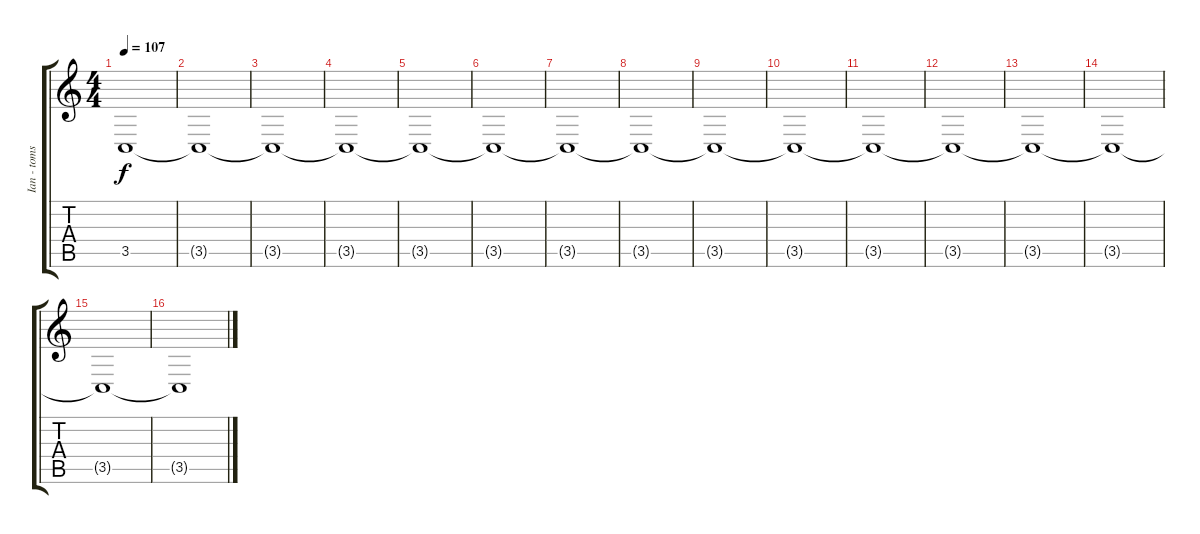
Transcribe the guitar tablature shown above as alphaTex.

\track ("Ian - toms" "Ian - toms") {instrument acousticgrandpiano}
\staff {score tabs}
\tuning (E4 B3 G3 D3 A2 E2) {hide}
\ts (4 4)
\tempo 107
\clef g2
\ks c
3.5{t}.1{dy f} |
3.5{t}.1 |
3.5{t}.1 |
3.5{t}.1 |
3.5{t}.1 |
3.5{t}.1 |
3.5{t}.1 |
3.5{t}.1 |
3.5{t}.1 |
3.5{t}.1 |
3.5{t}.1 |
3.5{t}.1 |
3.5{t}.1 |
3.5{t}.1 |
3.5{t}.1 |
3.5{t}.1
